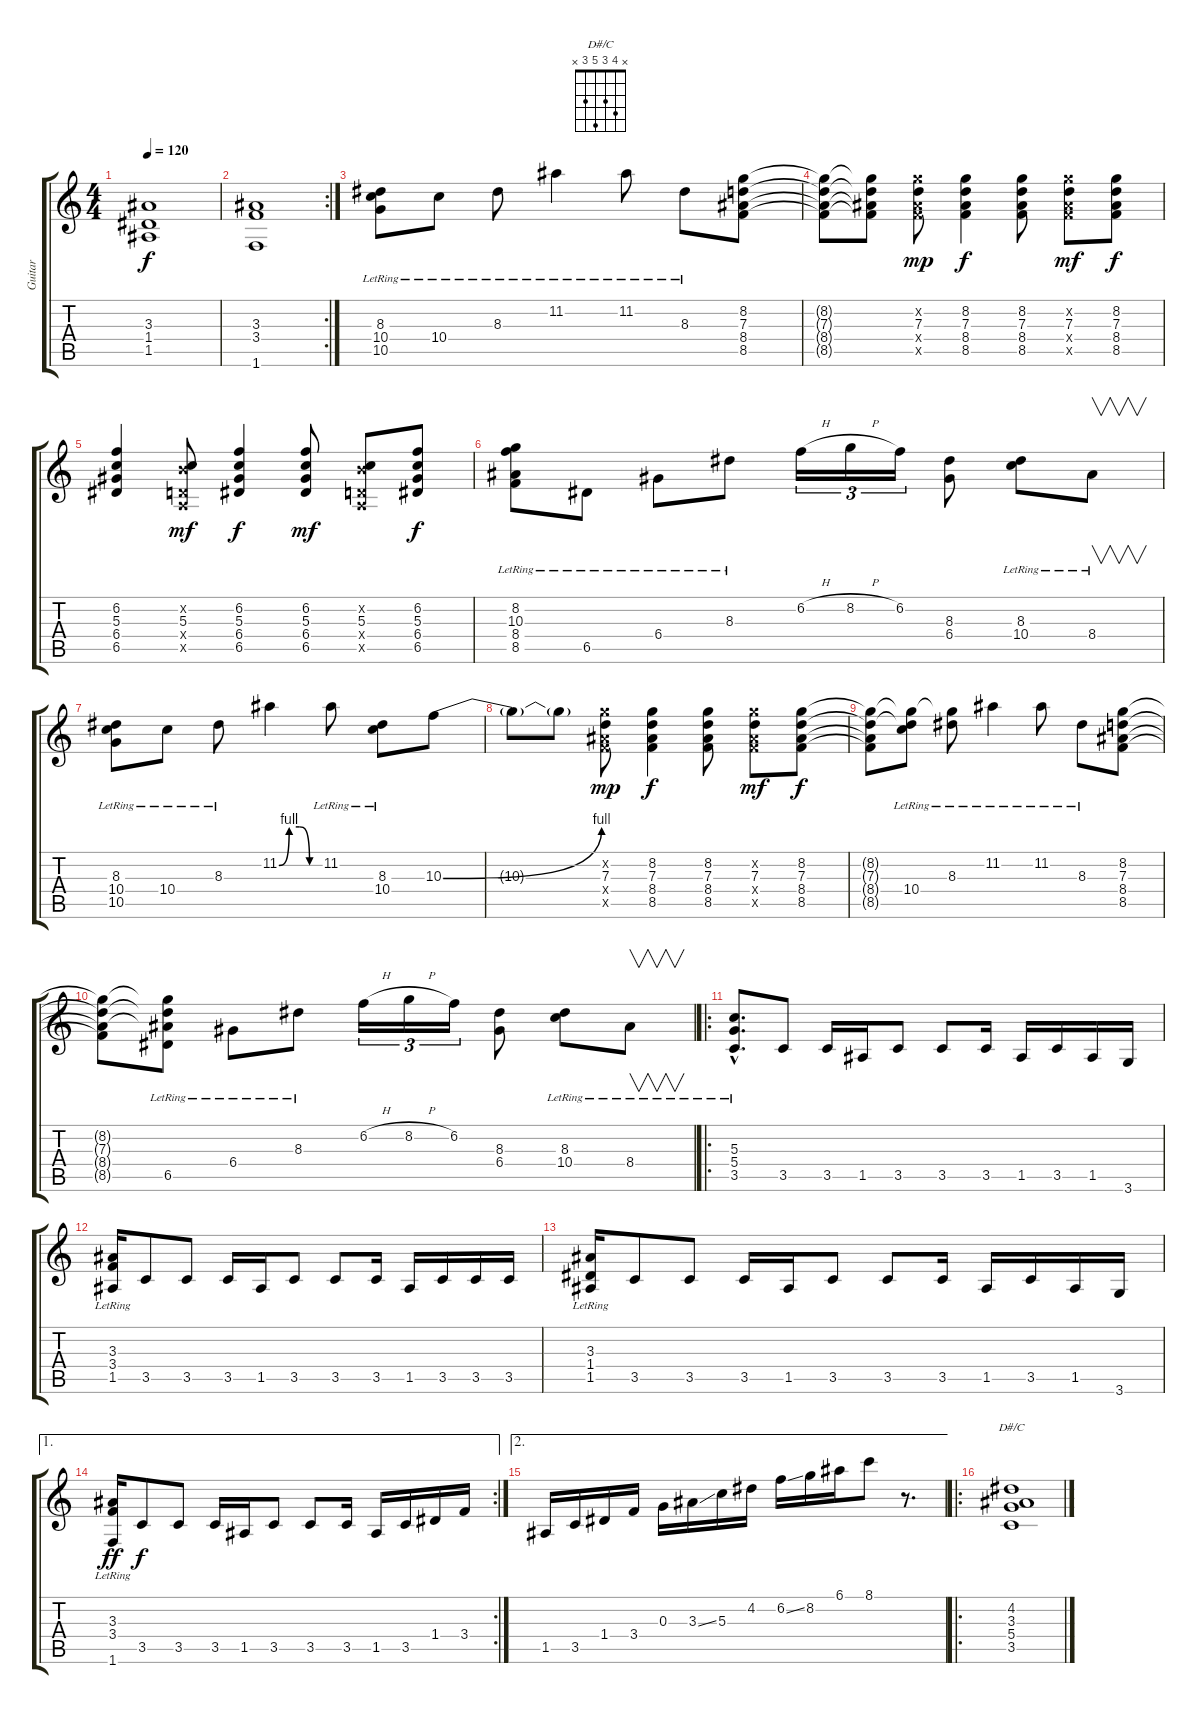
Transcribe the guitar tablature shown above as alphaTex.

\track ("Guitar" "Guitar") {instrument electricguitarjazz}
\staff {score tabs}
\tuning (E4 B3 G3 D3 A2 E2) {hide}
\chord ("D#/C" x 4 3 5 3 x)
\ts (4 4)
\tempo 120
\clef g2
\ks c
(3.3 1.4 1.5).1{dy f} |
\rc 2
(3.3 3.4 1.6).1 |
(8.3{lr} 10.4{lr} 10.5{lr}).8 10.4{lr}.8 8.3{lr}.8 11.2{lr}.4 11.2{lr}.8 8.3{lr}.8 (8.2 7.3 8.4 8.5).8 |
(8.2{t} 7.3{t} 8.4{t} 8.5{t}).8 (8.2{t} 7.3{t} 8.4{t} 8.5{t}).8 (8.2{x} 7.3 8.4{x} 8.5{x}).8{dy mp} (8.2 7.3 8.4 8.5).4{dy f} (8.2 7.3 8.4 8.5).8 (8.2{x} 7.3 8.4{x} 8.5{x}).8{dy mf} (8.2 7.3 8.4 8.5).8{dy f} |
(6.2 5.3 6.4 6.5).4 (0.2{x} 5.3 0.4{x} 0.5{x}).8{dy mf} (6.2 5.3 6.4 6.5).4{dy f} (6.2 5.3 6.4 6.5).8{dy mf} (0.2{x} 5.3 0.4{x} 0.5{x}).8 (6.2 5.3 6.4 6.5).8{dy f} |
(8.2{lr} 10.3{lr} 8.4{lr} 8.5{lr}).8 6.5{lr}.8 6.4{lr}.8 8.3{lr}.8 6.2{h}.16{tu (3 2)} 8.2{h}.16{tu (3 2)} 6.2.16{tu (3 2)} (8.3 6.4).8 (8.3{lr} 10.4{lr}).8 8.4{lr}.8{v} |
(8.3{lr} 10.4{lr} 10.5{lr}).8 10.4{lr}.8 8.3{lr}.8 11.2{be (custom 0 0 15 4 30 4 45 0 60 0)}.4 11.2{lr}.8 (8.3 10.4{lr}).8 10.3{be (bend 0 0 60 4)}.8 |
10.3{t}.8 10.3{t}.8 (8.2{x} 7.3 8.4{x} 8.5{x}).8{dy mp} (8.2 7.3 8.4 8.5).4{dy f} (8.2 7.3 8.4 8.5).8 (8.2{x} 7.3 8.4{x} 8.5{x}).8{dy mf} (8.2 7.3 8.4 8.5).8{dy f} |
(8.2{t} 7.3{t} 8.4{t} 8.5{t}).8 (8.2{t} 7.3{t} 10.4{lr}).8 (8.2{t} 8.3{lr}).8 11.2{lr}.4 11.2{lr}.8 8.3{lr}.8 (8.2 7.3 8.4 8.5).8 |
(8.2{t} 7.3{t} 8.4{t} 8.5{t}).8 (8.2{t} 7.3{t} 8.4{t} 6.5{lr}).8 6.4{lr}.8 8.3{lr}.8 6.2{h}.16{tu (3 2)} 8.2{h}.16{tu (3 2)} 6.2.16{tu (3 2)} (8.3 6.4).8 (8.3{lr} 10.4{lr}).8 8.4{lr}.8{v} |
\ro
\section ("" "")
(5.3{hac lr} 5.4{hac lr} 3.5{hac}).8{d} 3.5.8 3.5.16 1.5.16 3.5.8 3.5.8 3.5.16 1.5.16 3.5.16 1.5.16 3.6.16 |
(3.3{lr} 3.4{lr} 1.5).16 3.5.8 3.5.8 3.5.16 1.5.16 3.5.8 3.5.8 3.5.16 1.5.16 3.5.16 3.5.16 3.5.16 |
(3.3{lr} 1.4{lr} 1.5).16 3.5.8 3.5.8 3.5.16 1.5.16 3.5.8 3.5.8 3.5.16 1.5.16 3.5.16 1.5.16 3.6.16 |
\ae 1
\rc 2
(3.3{lr} 3.4{lr} 1.6).16{dy ff} 3.5.8{dy f} 3.5.8 3.5.16 1.5.16 3.5.8 3.5.8 3.5.16 1.5.16 3.5.16 1.4.16 3.4.16 |
\ae 2
\section ("" "")
1.5.16 3.5.16 1.4.16 3.4.16 0.3.16 3.3{ss}.16 5.3.16 4.2.16 6.2{ss}.16 8.2.16 6.1.16 8.1.8 r.8{d} |
\ro
(4.2 3.3 5.4 3.5).1{ch "D#/C"}
